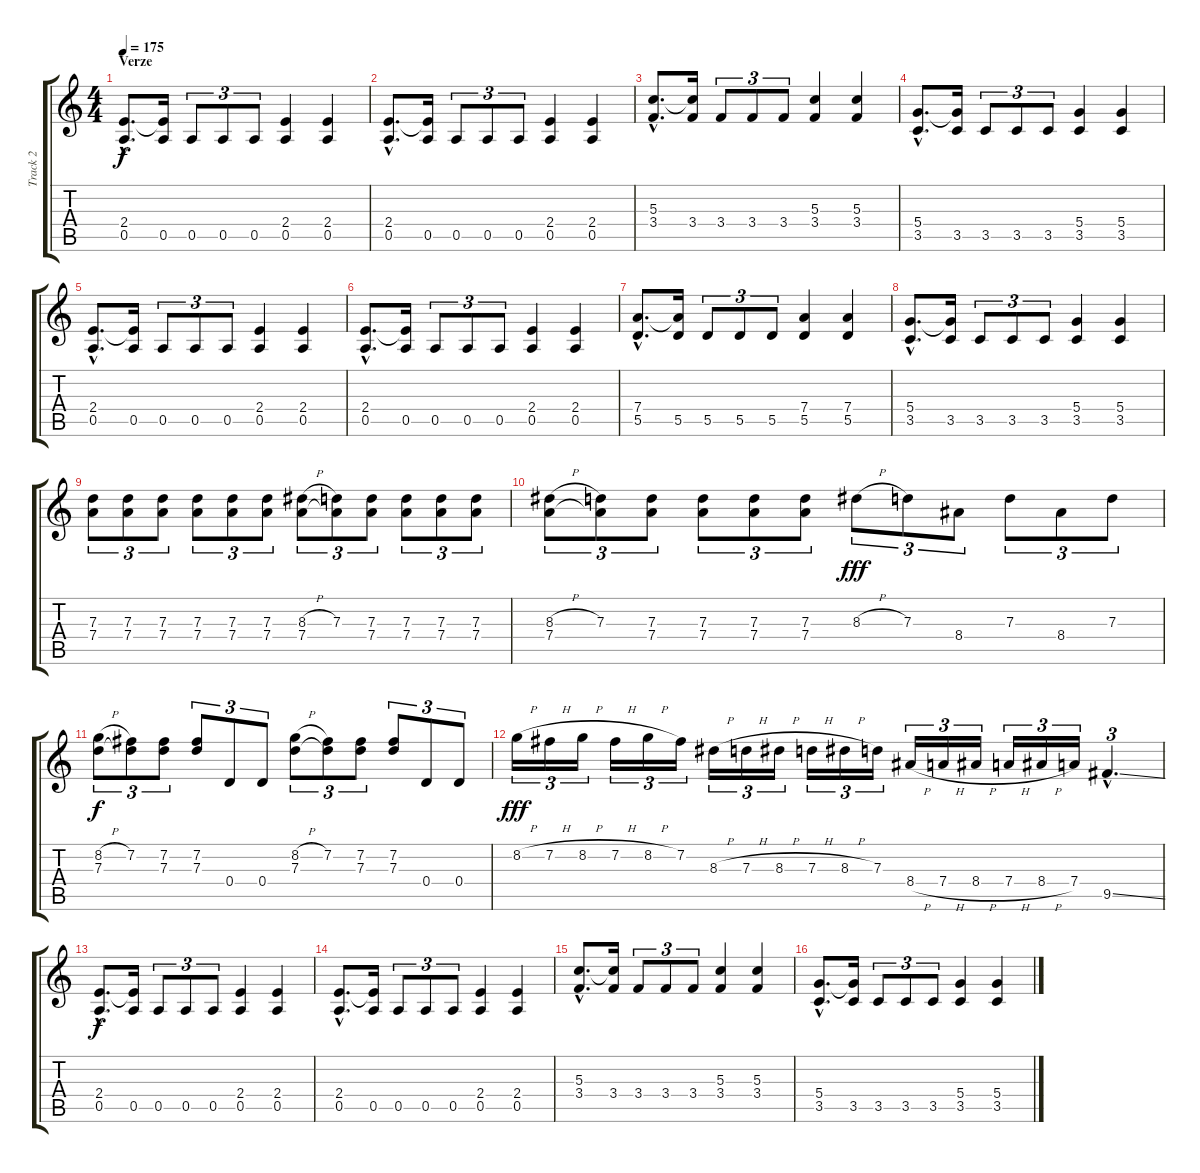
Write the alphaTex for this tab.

\track ("Track 2" "Track 2") {instrument distortionguitar}
\staff {score tabs}
\tuning (E4 B3 G3 D3 A2 E2) {hide}
\ts (4 4)
\section ("" "Verze")
\tempo 175
\clef g2
\ks c
(2.4{hac} 0.5{hac}).8{d dy f} (2.4{t} 0.5).16 0.5.8{tu (3 2)} 0.5.8{tu (3 2)} 0.5.8{tu (3 2)} (2.4 0.5).4 (2.4 0.5).4 |
(2.4{hac} 0.5{hac}).8{d} (2.4{t} 0.5).16 0.5.8{tu (3 2)} 0.5.8{tu (3 2)} 0.5.8{tu (3 2)} (2.4 0.5).4 (2.4 0.5).4 |
(5.3{hac} 3.4{hac}).8{d} (5.3{t} 3.4).16 3.4.8{tu (3 2)} 3.4.8{tu (3 2)} 3.4.8{tu (3 2)} (5.3 3.4).4 (5.3 3.4).4 |
(5.4{hac} 3.5{hac}).8{d} (5.4{t} 3.5).16 3.5.8{tu (3 2)} 3.5.8{tu (3 2)} 3.5.8{tu (3 2)} (5.4 3.5).4 (5.4 3.5).4 |
(2.4{hac} 0.5{hac}).8{d} (2.4{t} 0.5).16 0.5.8{tu (3 2)} 0.5.8{tu (3 2)} 0.5.8{tu (3 2)} (2.4 0.5).4 (2.4 0.5).4 |
(2.4{hac} 0.5{hac}).8{d} (2.4{t} 0.5).16 0.5.8{tu (3 2)} 0.5.8{tu (3 2)} 0.5.8{tu (3 2)} (2.4 0.5).4 (2.4 0.5).4 |
(7.4{hac} 5.5{hac}).8{d} (7.4{t} 5.5).16 5.5.8{tu (3 2)} 5.5.8{tu (3 2)} 5.5.8{tu (3 2)} (7.4 5.5).4 (7.4 5.5).4 |
(5.4{hac} 3.5{hac}).8{d} (5.4{t} 3.5).16 3.5.8{tu (3 2)} 3.5.8{tu (3 2)} 3.5.8{tu (3 2)} (5.4 3.5).4 (5.4 3.5).4 |
(7.3 7.4).8{tu (3 2)} (7.3 7.4).8{tu (3 2)} (7.3 7.4).8{tu (3 2)} (7.3 7.4).8{tu (3 2)} (7.3 7.4).8{tu (3 2)} (7.3 7.4).8{tu (3 2)} (8.3{h} 7.4).8{tu (3 2)} (7.3 7.4{t}).8{tu (3 2)} (7.3 7.4).8{tu (3 2)} (7.3 7.4).8{tu (3 2)} (7.3 7.4).8{tu (3 2)} (7.3 7.4).8{tu (3 2)} |
(8.3{h} 7.4).8{tu (3 2)} (7.3 7.4{t}).8{tu (3 2)} (7.3 7.4).8{tu (3 2)} (7.3 7.4).8{tu (3 2)} (7.3 7.4).8{tu (3 2)} (7.3 7.4).8{tu (3 2)} 8.3{h}.8{tu (3 2) dy fff} 7.3.8{tu (3 2)} 8.4.8{tu (3 2)} 7.3.8{tu (3 2)} 8.4.8{tu (3 2)} 7.3.8{tu (3 2)} |
(8.2{h} 7.3).8{tu (3 2) dy f} (7.2 7.3{t}).8{tu (3 2)} (7.2 7.3).8{tu (3 2)} (7.2 7.3).8{tu (3 2)} 0.4.8{tu (3 2)} 0.4.8{tu (3 2)} (8.2{h} 7.3).8{tu (3 2)} (7.2 7.3{t}).8{tu (3 2)} (7.2 7.3).8{tu (3 2)} (7.2 7.3).8{tu (3 2)} 0.4.8{tu (3 2)} 0.4.8{tu (3 2)} |
8.2{h}.16{tu (3 2) dy fff} 7.2{h}.16{tu (3 2)} 8.2{h}.16{tu (3 2)} 7.2{h}.16{tu (3 2)} 8.2{h}.16{tu (3 2)} 7.2.16{tu (3 2)} 8.3{h}.16{tu (3 2)} 7.3{h}.16{tu (3 2)} 8.3{h}.16{tu (3 2)} 7.3{h}.16{tu (3 2)} 8.3{h}.16{tu (3 2)} 7.3.16{tu (3 2)} 8.4{h}.16{tu (3 2)} 7.4{h}.16{tu (3 2)} 8.4{h}.16{tu (3 2)} 7.4{h}.16{tu (3 2)} 8.4{h}.16{tu (3 2)} 7.4.16{tu (3 2)} 9.5{ss hac}.4{d tu (3 2)} |
(2.4{hac} 0.5{hac}).8{d dy f} (2.4{t} 0.5).16 0.5.8{tu (3 2)} 0.5.8{tu (3 2)} 0.5.8{tu (3 2)} (2.4 0.5).4 (2.4 0.5).4 |
(2.4{hac} 0.5{hac}).8{d} (2.4{t} 0.5).16 0.5.8{tu (3 2)} 0.5.8{tu (3 2)} 0.5.8{tu (3 2)} (2.4 0.5).4 (2.4 0.5).4 |
(5.3{hac} 3.4{hac}).8{d} (5.3{t} 3.4).16 3.4.8{tu (3 2)} 3.4.8{tu (3 2)} 3.4.8{tu (3 2)} (5.3 3.4).4 (5.3 3.4).4 |
(5.4{hac} 3.5{hac}).8{d} (5.4{t} 3.5).16 3.5.8{tu (3 2)} 3.5.8{tu (3 2)} 3.5.8{tu (3 2)} (5.4 3.5).4 (5.4 3.5).4
